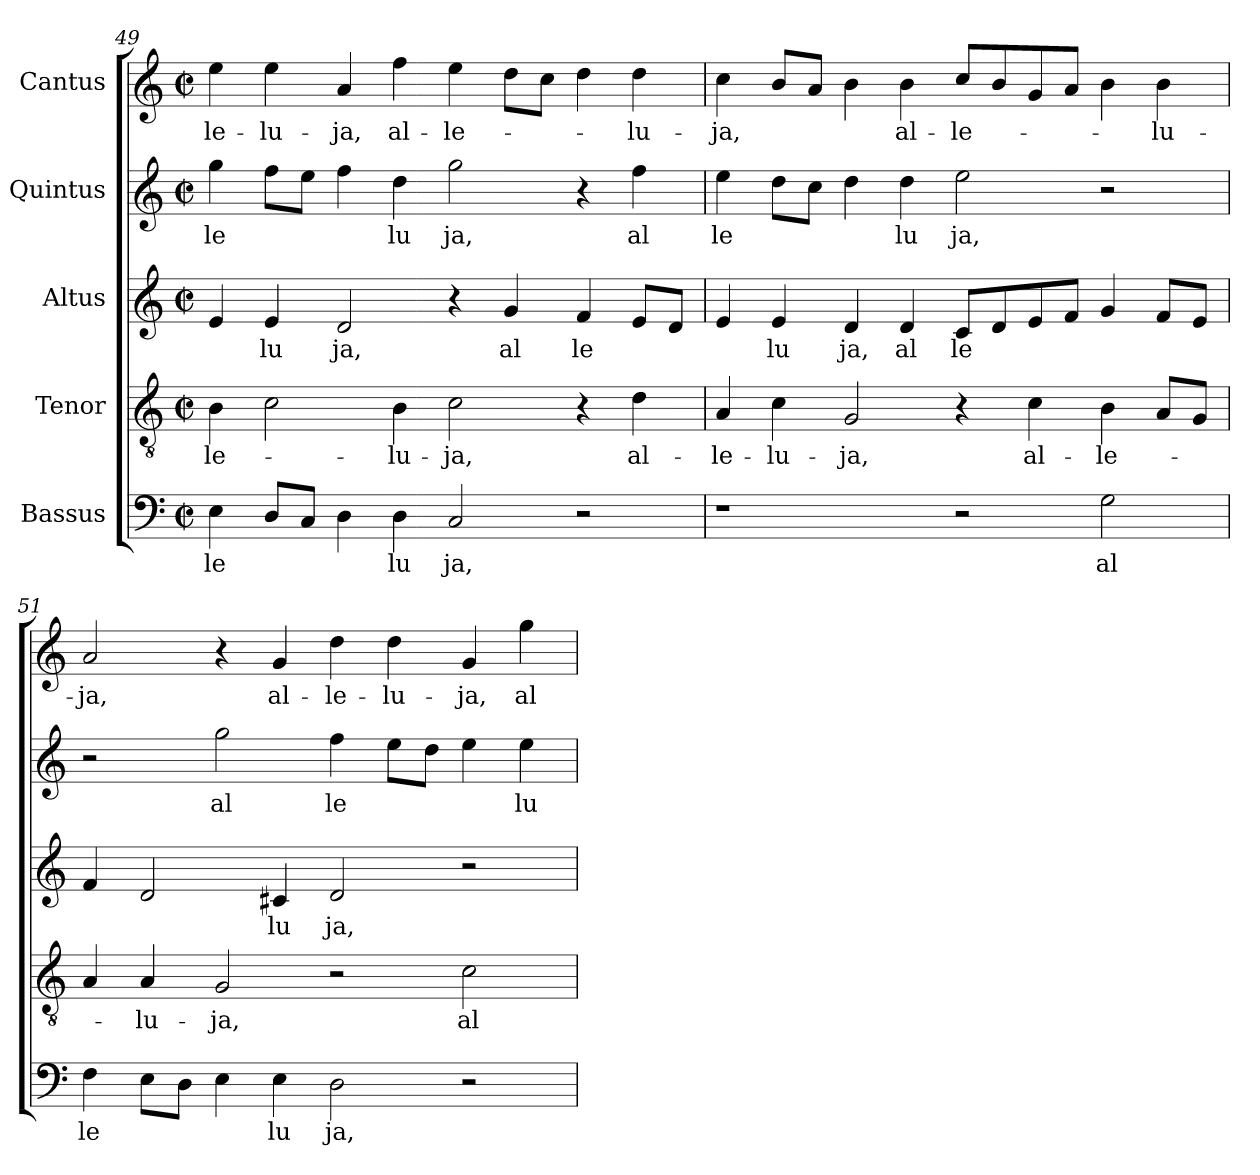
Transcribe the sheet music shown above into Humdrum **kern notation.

**kern	**text	**kern	**text	**kern	**text	**kern	**text	**kern	**text
*part5	*part5	*part4	*part4	*part3	*part3	*part2	*part2	*part1	*part1
*staff5	*staff5	*staff4	*staff4	*staff3	*staff3	*staff2	*staff2	*staff1	*staff1
*I"Bassus	*	*I"Tenor	*	*I"Altus	*	*I"Quintus	*	*I"Cantus	*
!!LO:PB:g=z
*clefF4	*	*clefGv2	*	*clefG2	*	*clefG2	*	*clefG2	*
*M2/2	*	*M2/2	*	*M2/2	*	*M2/2	*	*M2/2	*
*met(c|)	*	*met(c|)	*	*met(c|)	*	*met(c|)	*	*met(c|)	*
=49	=49	=49	=49	=49	=49	=49	=49	=49	=49
!	!LO:LY:b:cj	!	!LO:LY:b:cj	!	!	!	!LO:LY:b:cj	!	!LO:LY:b:cj
4E\	-le	4B\	le-	4e/	.	4gg\	-le	4ee\	le-
!	!	!	!	!	!LO:LY:b:cj	!	!	!	!LO:LY:b:cj
8D/L	.	2c\	.	4e/	lu	8ff\L	.	4ee\	-lu-
8C/J	.	.	.	.	.	8ee\J	.	.	.
!	!	!	!	!	!LO:LY:b:cj	!	!	!	!LO:LY:b:cj
4D\	.	.	.	2d/	ja,	4ff\	.	4a/	-ja,
!	!LO:LY:b:cj	!	!LO:LY:b:cj	!	!	!	!LO:LY:b:cj	!	!LO:LY:b:cj
4D\	lu	4B\	-lu-	.	.	4dd\	lu	4ff\	al-
!	!LO:LY:b:cj	!	!LO:LY:b:cj	!	!	!	!LO:LY:b:cj	!	!LO:LY:b:cj
2C/	ja,	2c\	-ja,	4r	.	2gg\	ja,	4ee\	-le-
!	!	!	!	!	!LO:LY:b:cj	!	!	!	!
.	.	.	.	4g/	al	.	.	8dd\L	.
.	.	.	.	.	.	.	.	8cc\J	.
!	!	!	!	!	!LO:LY:b:cj	!	!	!	!
2r	.	4r	.	4f/	le	4r	.	4dd\	.
!	!	!	!LO:LY:b:cj	!	!	!	!LO:LY:b:cj	!	!LO:LY:b:cj
.	.	4d\	al-	8e/L	.	4ff\	al	4dd\	-lu-
.	.	.	.	8d/J	.	.	.	.	.
=50	=50	=50	=50	=50	=50	=50	=50	=50	=50
!	!	!	!LO:LY:b:cj	!	!	!	!LO:LY:b:cj	!	!LO:LY:b:cj
1r	.	4A/	-le-	4e/	.	4ee\	le	4cc\	-ja,
!	!	!	!LO:LY:b:cj	!	!LO:LY:b:cj	!	!	!	!
.	.	4c\	-lu-	4e/	lu	8dd\L	.	8b/L	.
.	.	.	.	.	.	8cc\J	.	8a/J	.
!	!	!	!LO:LY:b:cj	!	!LO:LY:b:cj	!	!	!	!
.	.	2G/	-ja,	4d/	ja,	4dd\	.	4b\	.
!	!	!	!	!	!LO:LY:b:cj	!	!LO:LY:b:cj	!	!LO:LY:b:cj
.	.	.	.	4d/	al	4dd\	lu	4b\	al-
!	!	!	!	!	!LO:LY:b:cj	!	!LO:LY:b:cj	!	!LO:LY:b:cj
2r	.	4r	.	8c/L	le	2ee\	ja,	8cc/L	-le-
.	.	.	.	8d/	.	.	.	8b/	.
!	!	!	!LO:LY:b:cj	!	!	!	!	!	!
.	.	4c\	al-	8e/	.	.	.	8g/	.
.	.	.	.	8f/J	.	.	.	8a/J	.
!	!LO:LY:b:cj	!	!LO:LY:b:cj	!	!	!	!	!	!
2G\	al	4B\	-le-	4g/	.	2r	.	4b\	.
!	!	!	!	!	!	!	!	!	!LO:LY:b:cj
.	.	8A/L	.	8f/L	.	.	.	4b\	-lu-
.	.	8G/J	.	8e/J	.	.	.	.	.
=51	=51	=51	=51	=51	=51	=51	=51	=51	=51
!	!LO:LY:b:cj	!	!	!	!	!	!	!	!LO:LY:b:cj
4F\	le	4A/	.	4f/	.	2r	.	2a/	-ja,
!	!	!	!LO:LY:b:cj	!	!	!	!	!	!
8E\L	.	4A/	-lu-	2d/	.	.	.	.	.
8D\J	.	.	.	.	.	.	.	.	.
!	!	!	!LO:LY:b:cj	!	!	!	!LO:LY:b:cj	!	!
4E\	.	2G/	-ja,	.	.	2gg\	al	4r	.
!	!LO:LY:b:cj	!	!	!	!LO:LY:b:cj	!	!	!	!LO:LY:b:cj
4E\	lu	.	.	4c#X/	lu	.	.	4g/	al-
!	!LO:LY:b:cj	!	!	!	!LO:LY:b:cj	!	!LO:LY:b:cj	!	!LO:LY:b:cj
2D\	ja,	2r	.	2d/	ja,	4ff\	le	4dd\	-le-
!	!	!	!	!	!	!	!	!	!LO:LY:b:cj
.	.	.	.	.	.	8ee\L	.	4dd\	-lu-
.	.	.	.	.	.	8dd\J	.	.	.
!	!	!	!LO:LY:b:cj	!	!	!	!	!	!LO:LY:b:cj
2r	.	2c\	al-	2r	.	4ee\	.	4g/	-ja,
!	!	!	!	!	!	!	!LO:LY:b:cj	!	!LO:LY:b:cj
.	.	.	.	.	.	4ee\	lu	4gg\	al-
=	=	=	=	=	=	=	=	=	=
*-	*-	*-	*-	*-	*-	*-	*-	*-	*-
